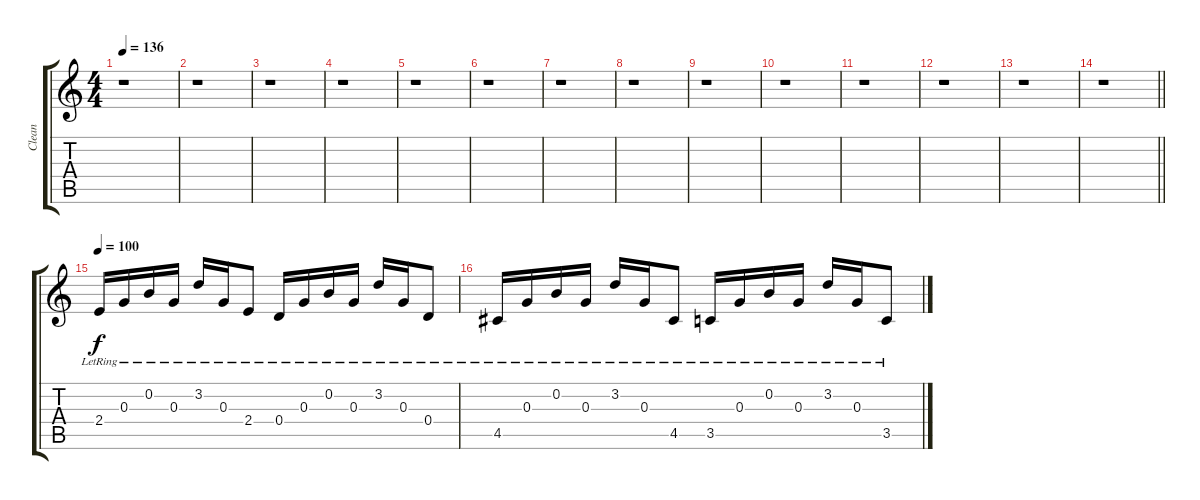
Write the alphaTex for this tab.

\track ("Clean" "Clean") {instrument electricguitarclean}
\staff {score tabs}
\tuning (E4 B3 G3 D3 A2 E2) {hide}
\ts (4 4)
\tempo 136
\clef g2
\ks c
r.1{dy f} |
r.1 |
r.1 |
r.1 |
r.1 |
r.1 |
r.1 |
r.1 |
r.1 |
r.1 |
r.1 |
r.1 |
r.1 |
\barLineRight lightlight
r.1 |
\tempo 100
2.4{lr}.16 0.3{lr}.16 0.2{lr}.16 0.3{lr}.16 3.2{lr}.16 0.3{lr}.16 2.4{lr}.8 0.4{lr}.16 0.3{lr}.16 0.2{lr}.16 0.3{lr}.16 3.2{lr}.16 0.3{lr}.16 0.4{lr}.8 |
4.5{lr}.16 0.3{lr}.16 0.2{lr}.16 0.3{lr}.16 3.2{lr}.16 0.3{lr}.16 4.5{lr}.8 3.5{lr}.16 0.3{lr}.16 0.2{lr}.16 0.3{lr}.16 3.2{lr}.16 0.3{lr}.16 3.5{lr}.8
